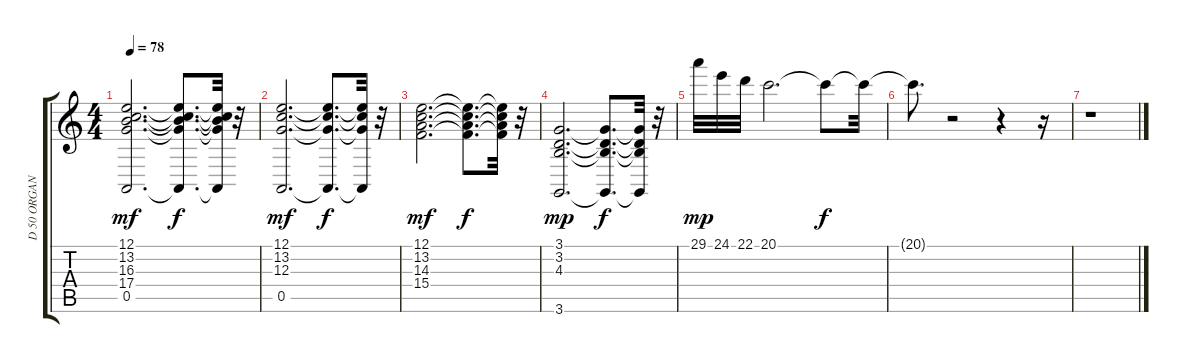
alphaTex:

\track ("D 50 ORGAN" "D 50 ORGAN") {instrument rockorgan}
\staff {score tabs}
\tuning (E4 B3 G3 D3 A2 E2) {hide}
\ts (4 4)
\tempo 78
\clef g2
\ks c
(12.1 13.2 16.3 17.4 0.5).2{d dy mf} (12.1{t} 13.2{t} 16.3{t} 17.4{t} 0.5{t}).8{d dy f} (12.1{t} 13.2{t} 16.3{t} 17.4{t} 0.5{t}).32 r.32 |
(12.1 13.2 12.3 0.5).2{d dy mf} (12.1{t} 13.2{t} 12.3{t} 0.5{t}).8{d dy f} (12.1{t} 13.2{t} 12.3{t} 0.5{t}).32 r.32 |
(12.1 13.2 14.3 15.4).2{d dy mf} (12.1{t} 13.2{t} 14.3{t} 15.4{t}).8{d dy f} (12.1{t} 13.2{t} 14.3{t} 15.4{t}).32 r.32 |
(3.1 3.2 4.3 3.6).2{d dy mp} (3.1{t} 3.2{t} 4.3{t} 3.6{t}).8{d dy f} (3.1{t} 3.2{t} 4.3{t} 3.6{t}).32 r.32 |
29.1.32{dy mp} 24.1.32 22.1.32 20.1.2{d} 20.1{t}.8{dy f} 20.1{t}.32 |
20.1{t}.8{d} r.2 r.4 r.16 |
r.1
